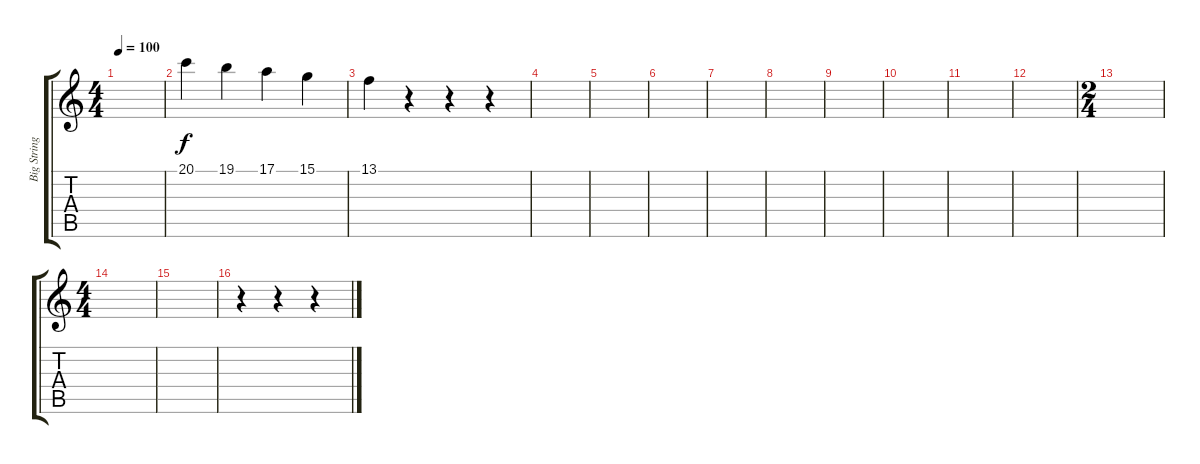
\track ("Big Strings" "Big String") {instrument tremolostrings}
\staff {score tabs}
\tuning (E4 B3 G3 D3 A2 E2) {hide}
\ts (4 4)
\tempo 100
\clef g2
\ks c
|
20.1.4 19.1.4 17.1.4 15.1.4 |
13.1.4 r.4 r.4 r.4 |
|
|
|
|
|
|
|
|
|
\ts (2 4)
|
\ts (4 4)
|
|
r.4 r.4 r.4
